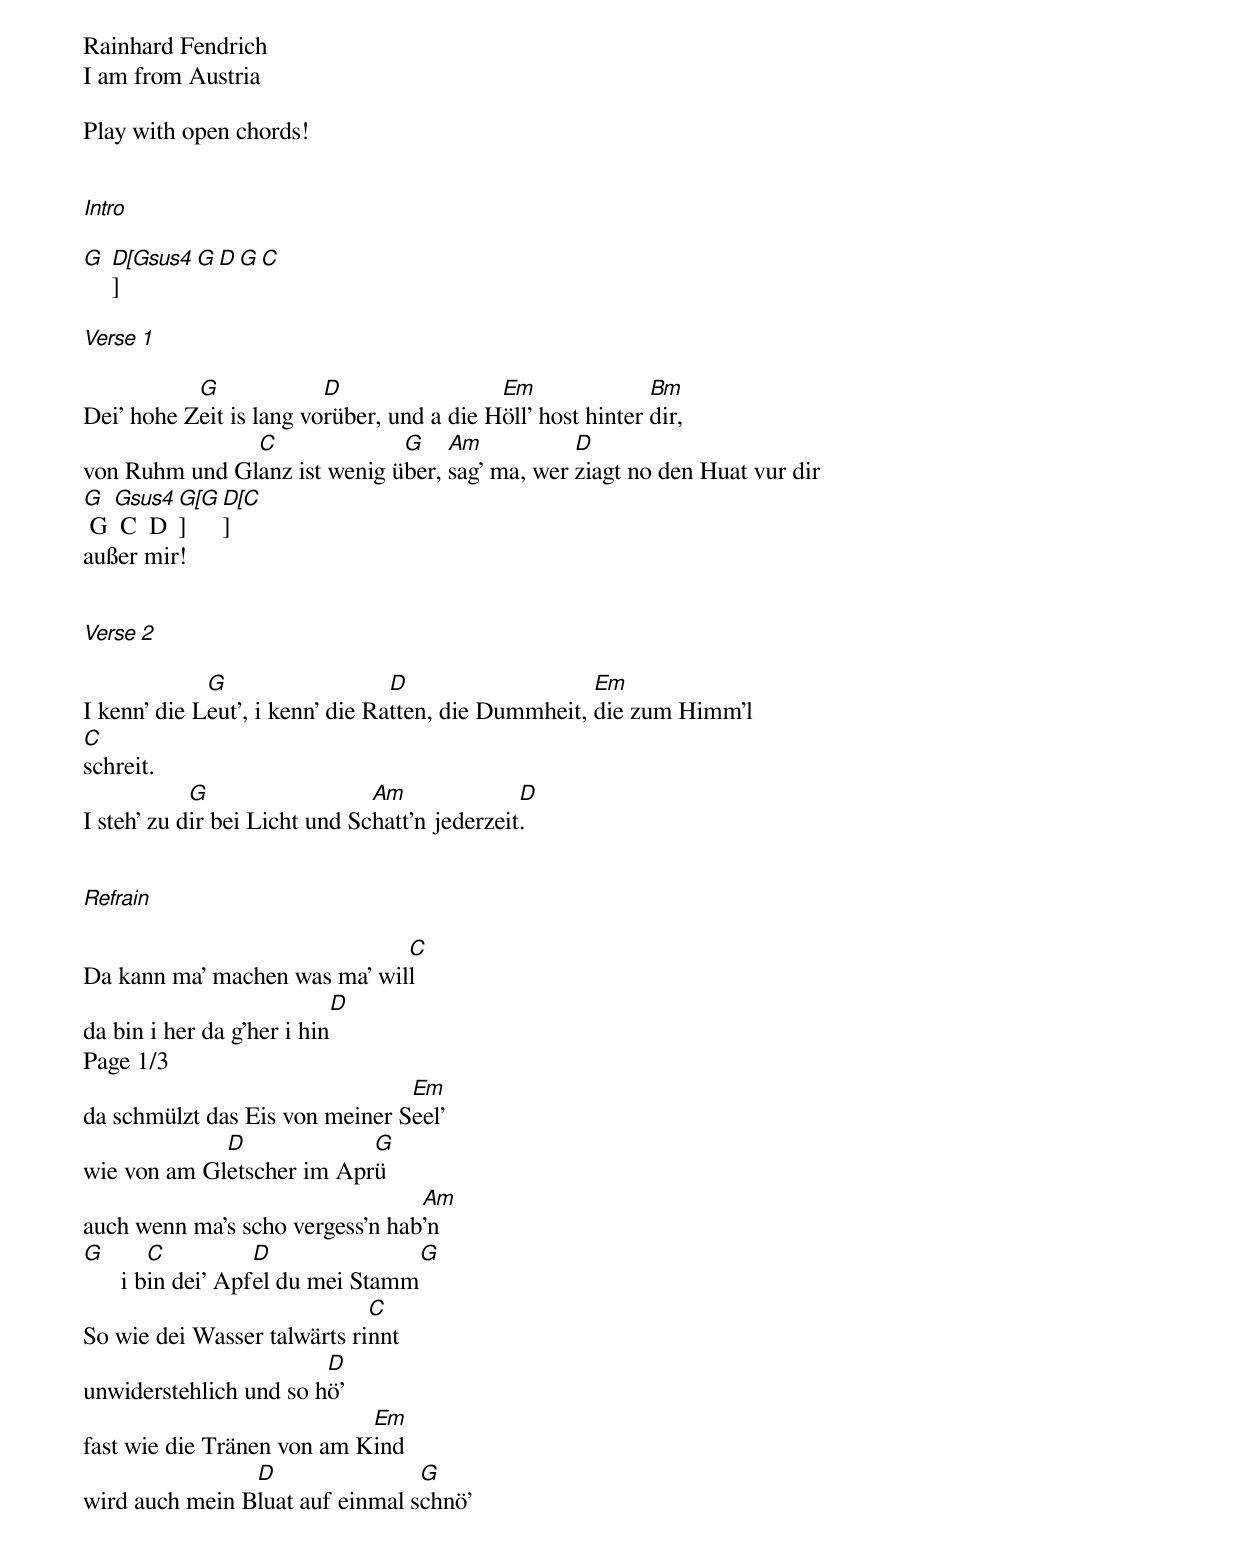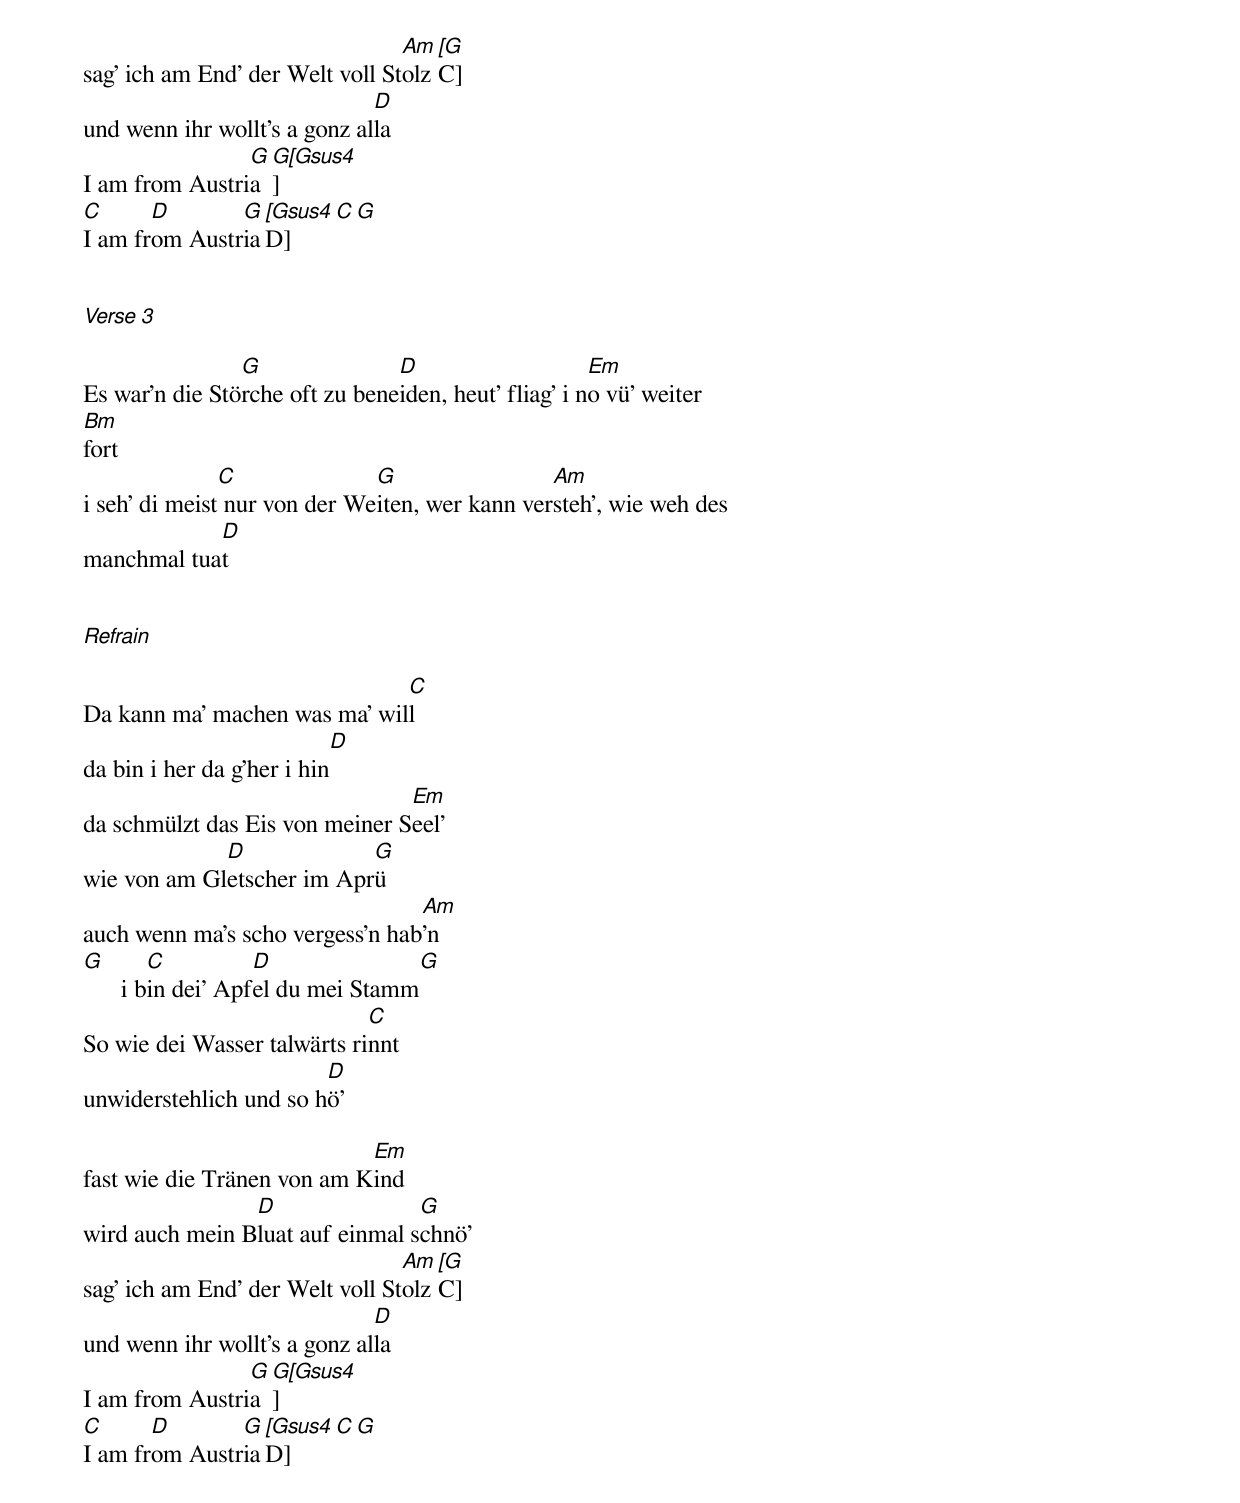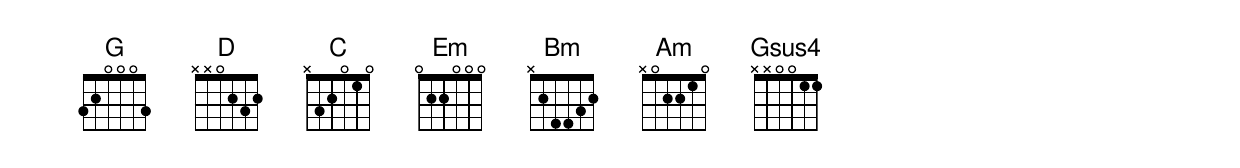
Rainhard Fendrich
I am from Austria

Play with open chords!


[Intro]

[G] [D[Gsus4]][G][D][G][C]

[Verse 1]

Dei’ hohe Z[G]eit is lang vo[D]rüber, und a die H[Em]öll’ host hinter [Bm]dir,
von Ruhm und Gl[C]anz ist wenig ü[G]ber, [Am]sag’ ma, wer [D]ziagt no den Huat vur dir
[G] G [Gsus4] C  D[G[G]][D[C]]
außer mir!


[Verse 2]

I kenn’ die L[G]eut’, i kenn’ die Ra[D]tten, die Dummheit, [Em]die zum Himm’l
[C]schreit.
I steh’ zu d[G]ir bei Licht und Sc[Am]hatt’n jederzeit[D].


[Refrain]

Da kann ma’ machen was ma’ wil[C]l
da bin i her da g’her i hin[D]
Page 1/3
da schmülzt das Eis von meiner S[Em]eel’
wie von am Gl[D]etscher im Apr[G]ü
auch wenn ma’s scho vergess’n hab[Am]’n
[G]      i b[C]in dei’ Apf[D]el du mei Stamm[G]
So wie dei Wasser talwärts ri[C]nnt
unwiderstehlich und so h[D]ö’
fast wie die Tränen von am K[Em]ind
wird auch mein B[D]luat auf einmal s[G]chnö’
sag’ ich am End’ der Welt voll St[Am]olz[[G]C]
und wenn ihr wollt’s a gonz al[D]la
I am from Austri[G]a[G[Gsus4]]
[C]I am fr[D]om Austr[G]ia[[Gsus4]D][C][G]


[Verse 3]

Es war’n die Stö[G]rche oft zu bene[D]iden, heut’ fliag’ i n[Em]o vü’ weiter
[Bm]fort
i seh’ di meist[C] nur von der We[G]iten, wer kann ver[Am]steh’, wie weh des
manchmal tua[D]t


[Refrain]

Da kann ma’ machen was ma’ wil[C]l
da bin i her da g’her i hin[D]
da schmülzt das Eis von meiner S[Em]eel’
wie von am Gl[D]etscher im Apr[G]ü
auch wenn ma’s scho vergess’n hab[Am]’n
[G]      i b[C]in dei’ Apf[D]el du mei Stamm[G]
So wie dei Wasser talwärts ri[C]nnt
unwiderstehlich und so h[D]ö’

fast wie die Tränen von am K[Em]ind
wird auch mein B[D]luat auf einmal s[G]chnö’
sag’ ich am End’ der Welt voll St[Am]olz[[G]C]
und wenn ihr wollt’s a gonz al[D]la
I am from Austri[G]a[G[Gsus4]]
[C]I am fr[D]om Austr[G]ia[[Gsus4]D][C][G]
